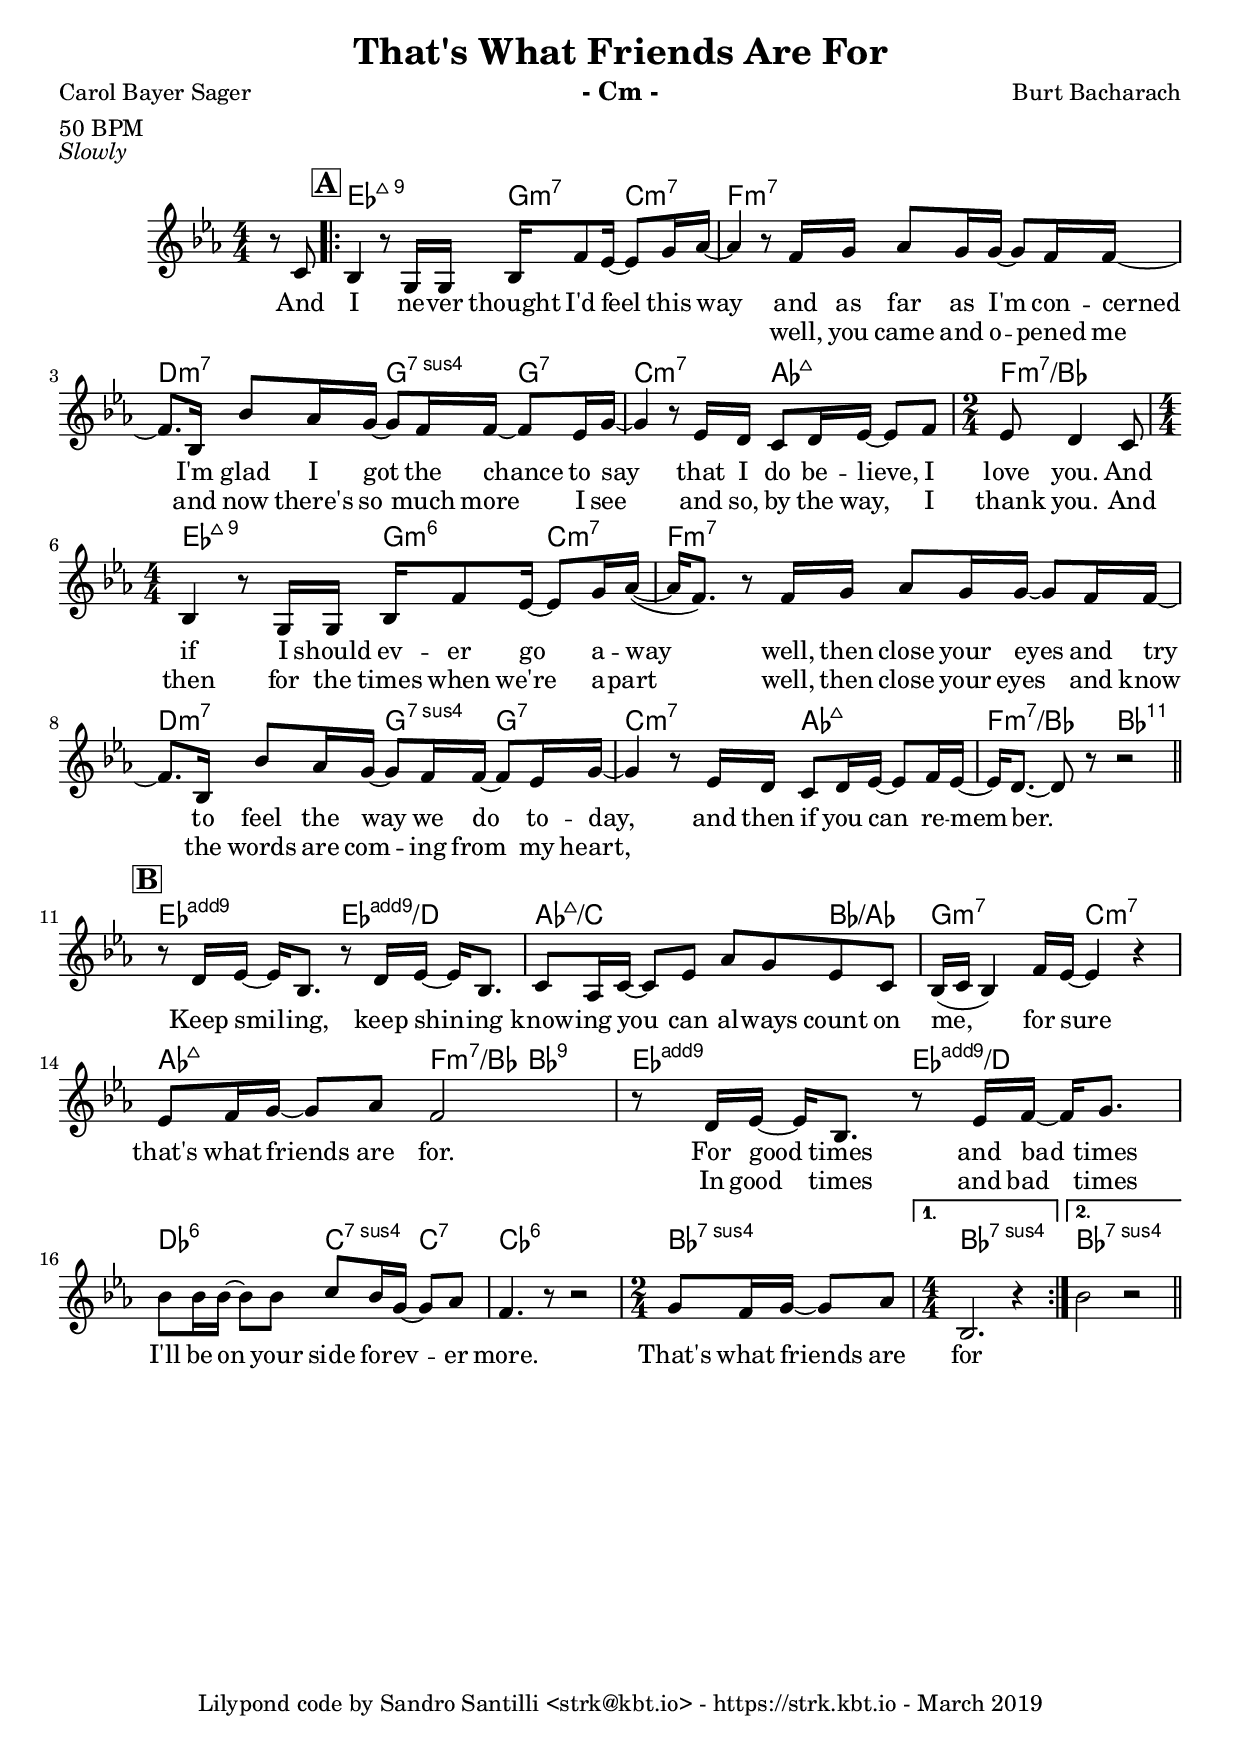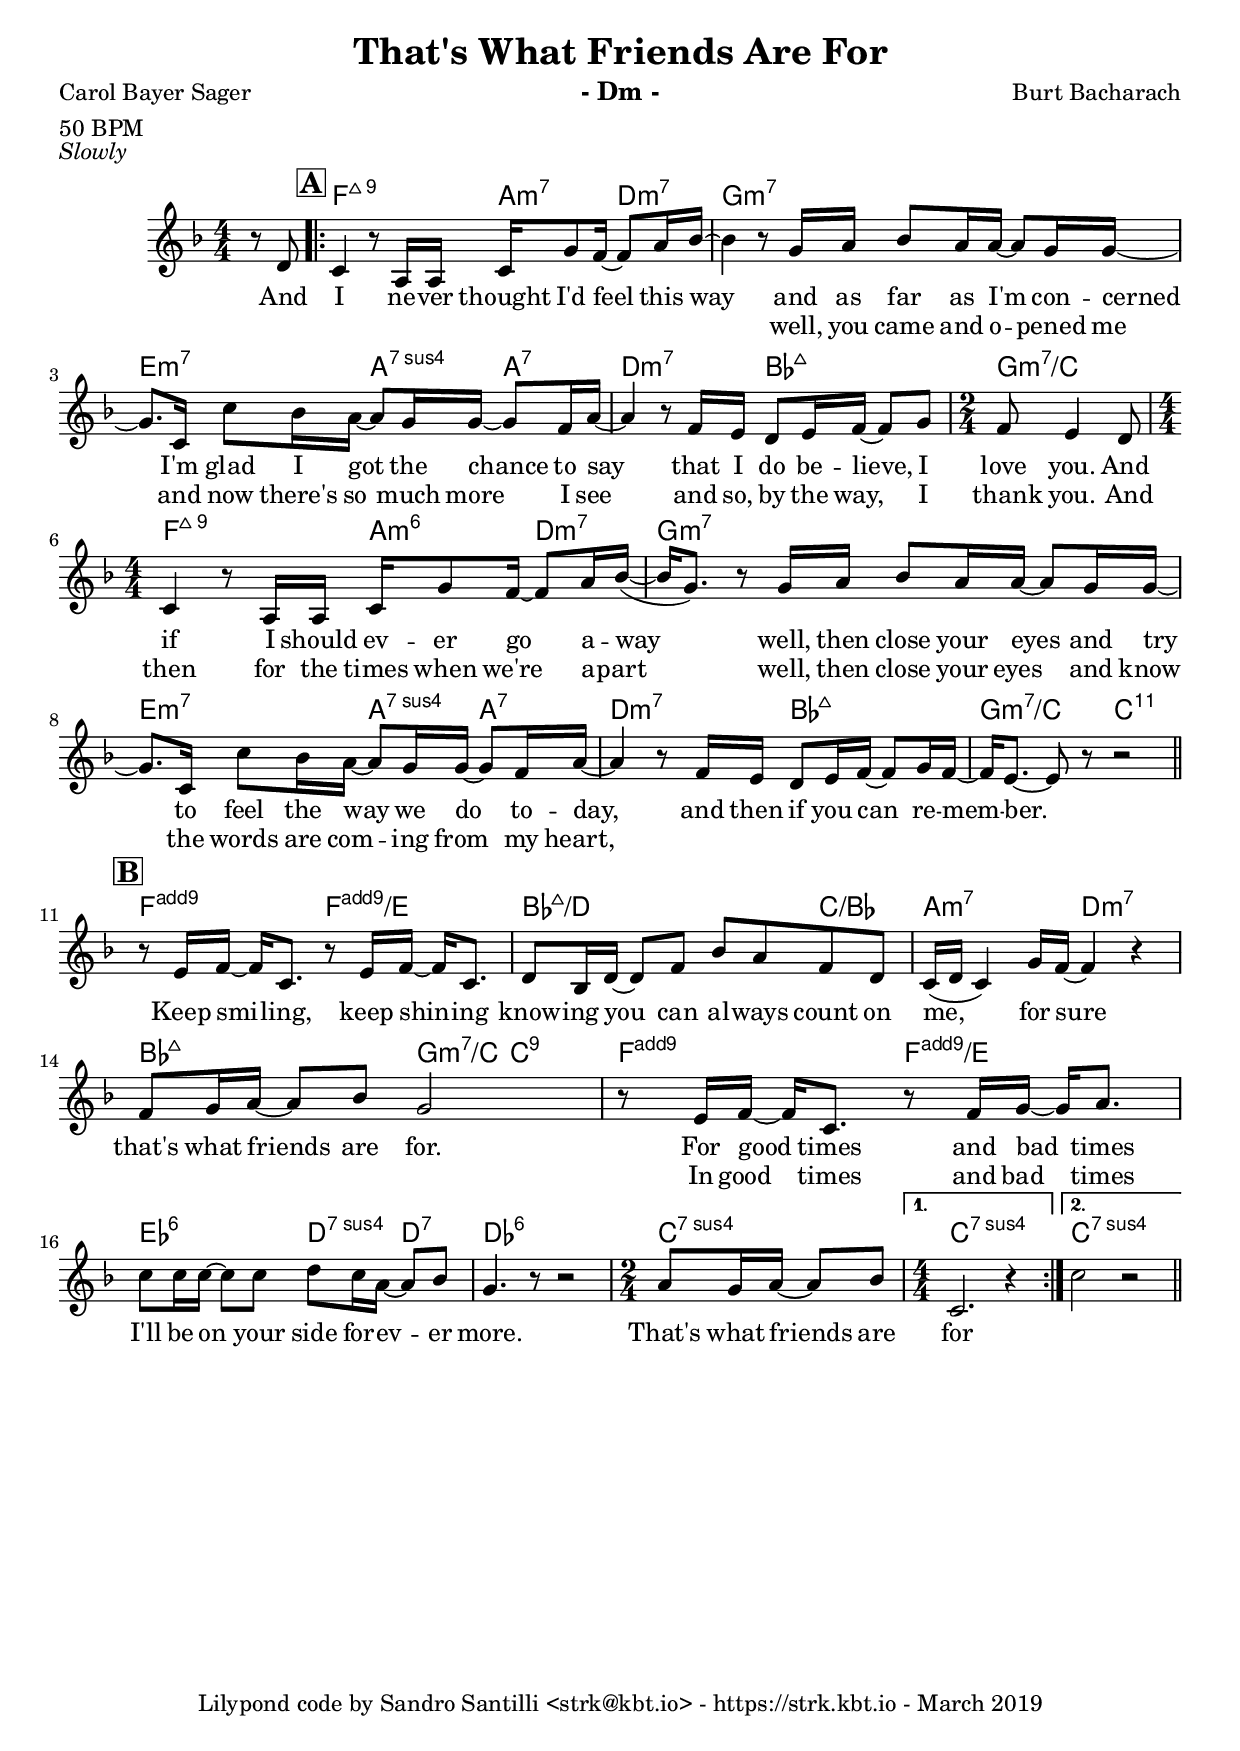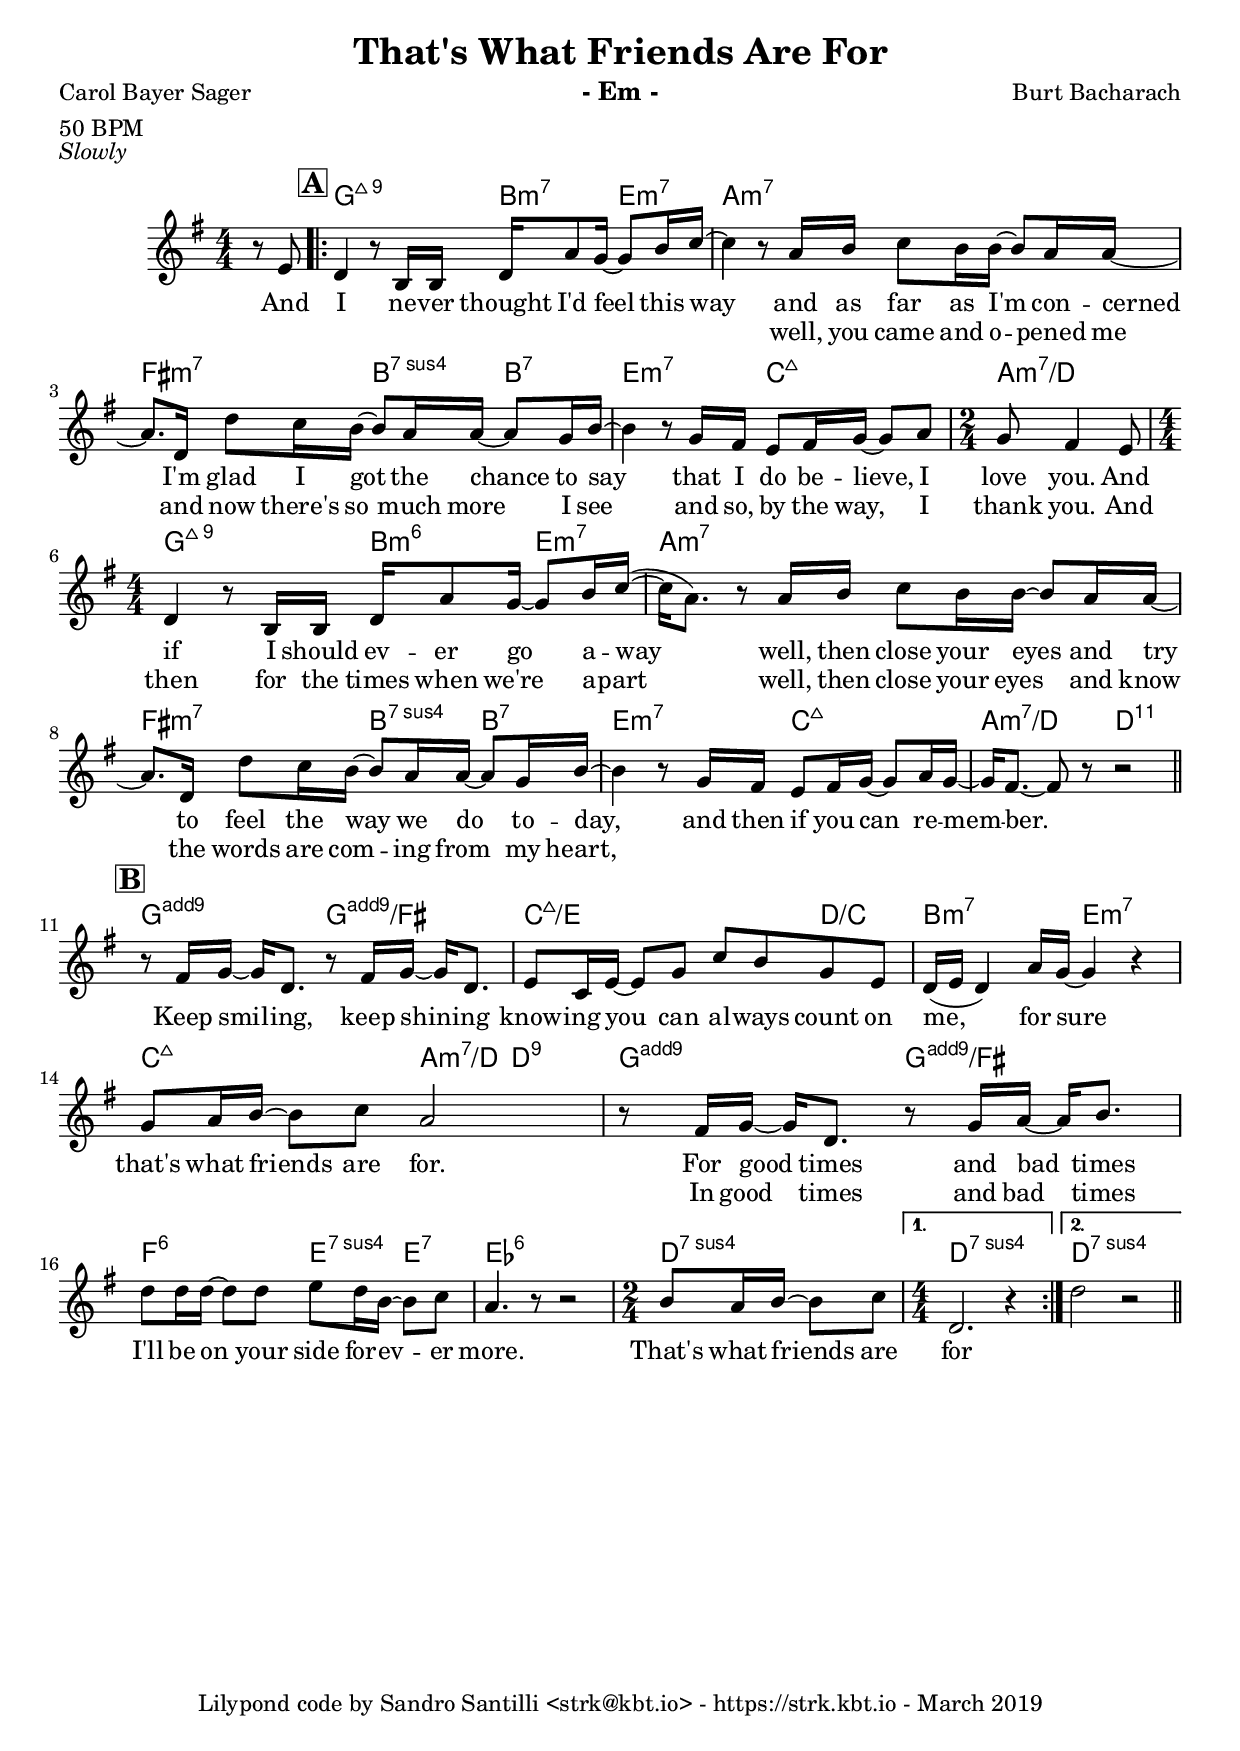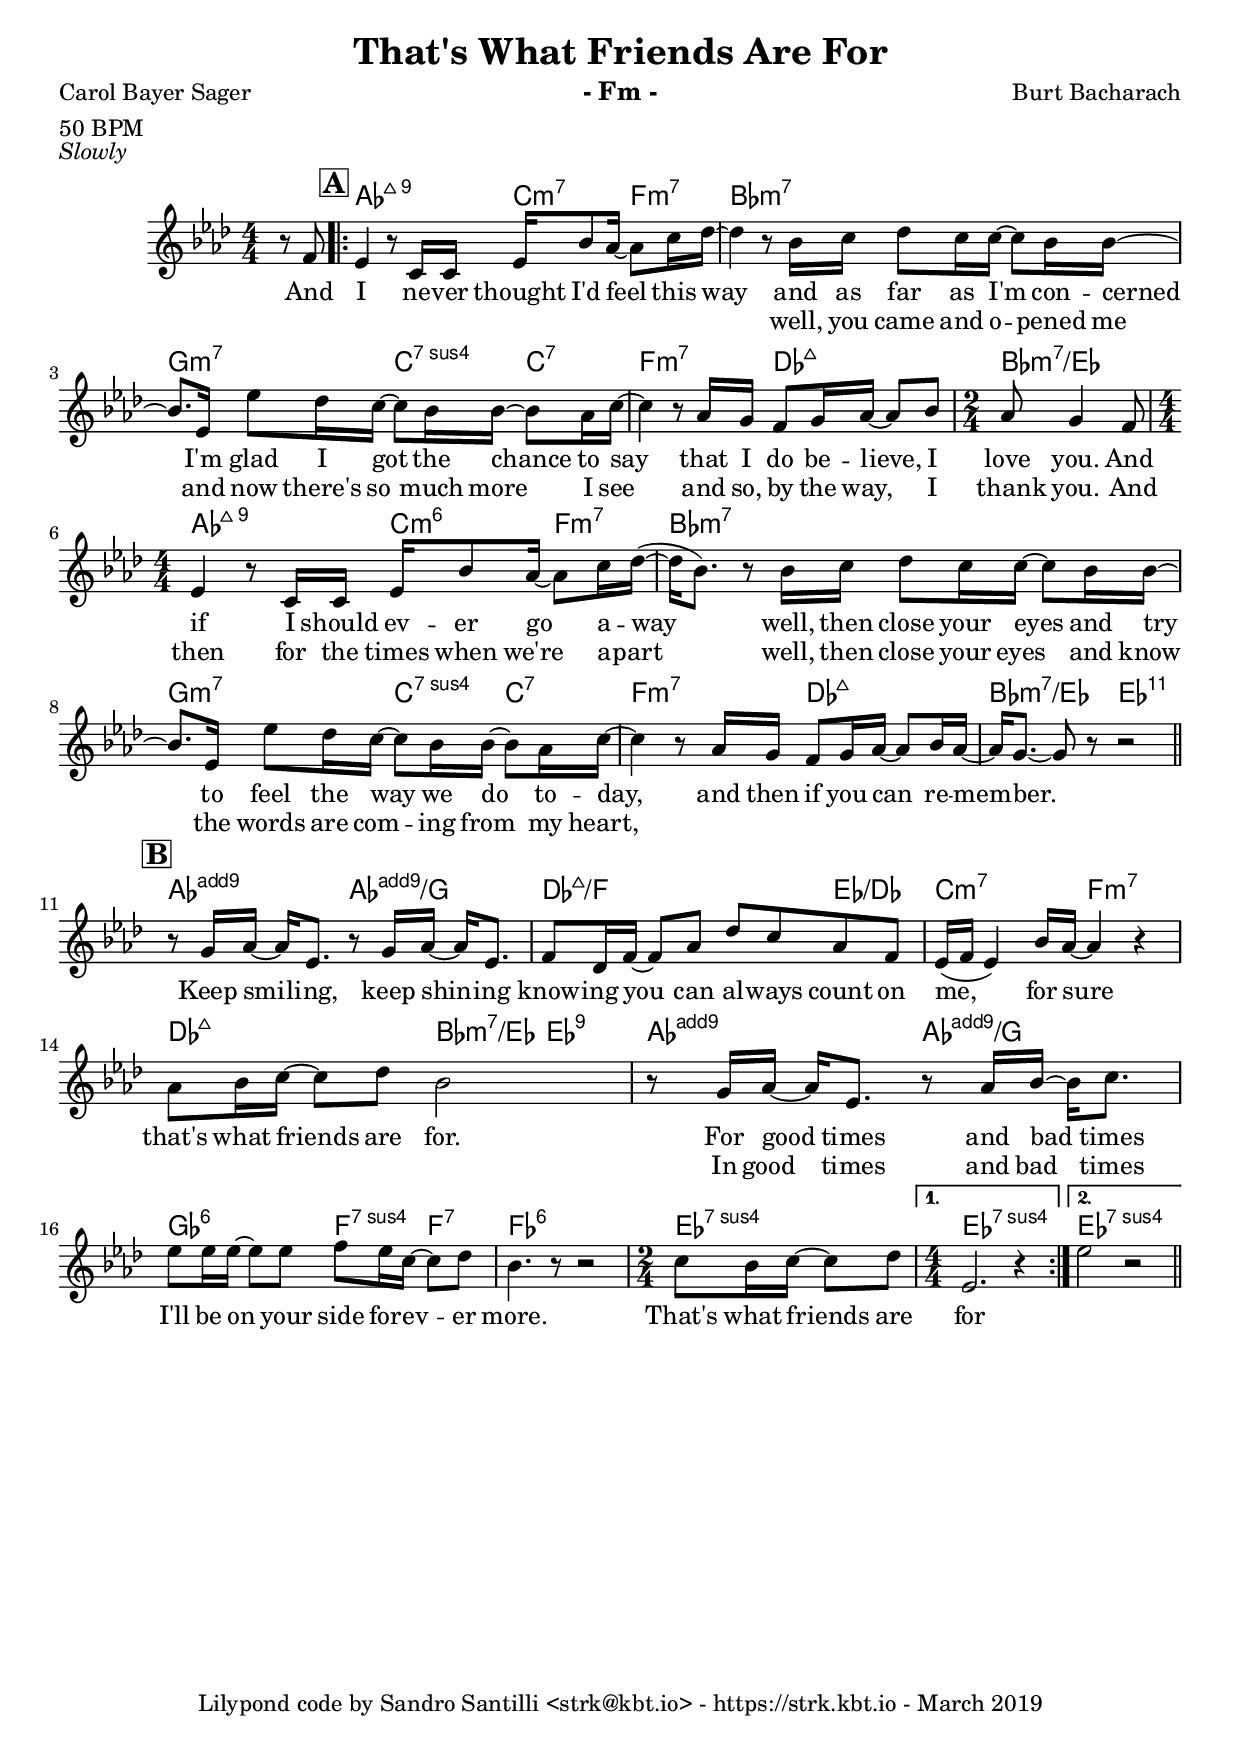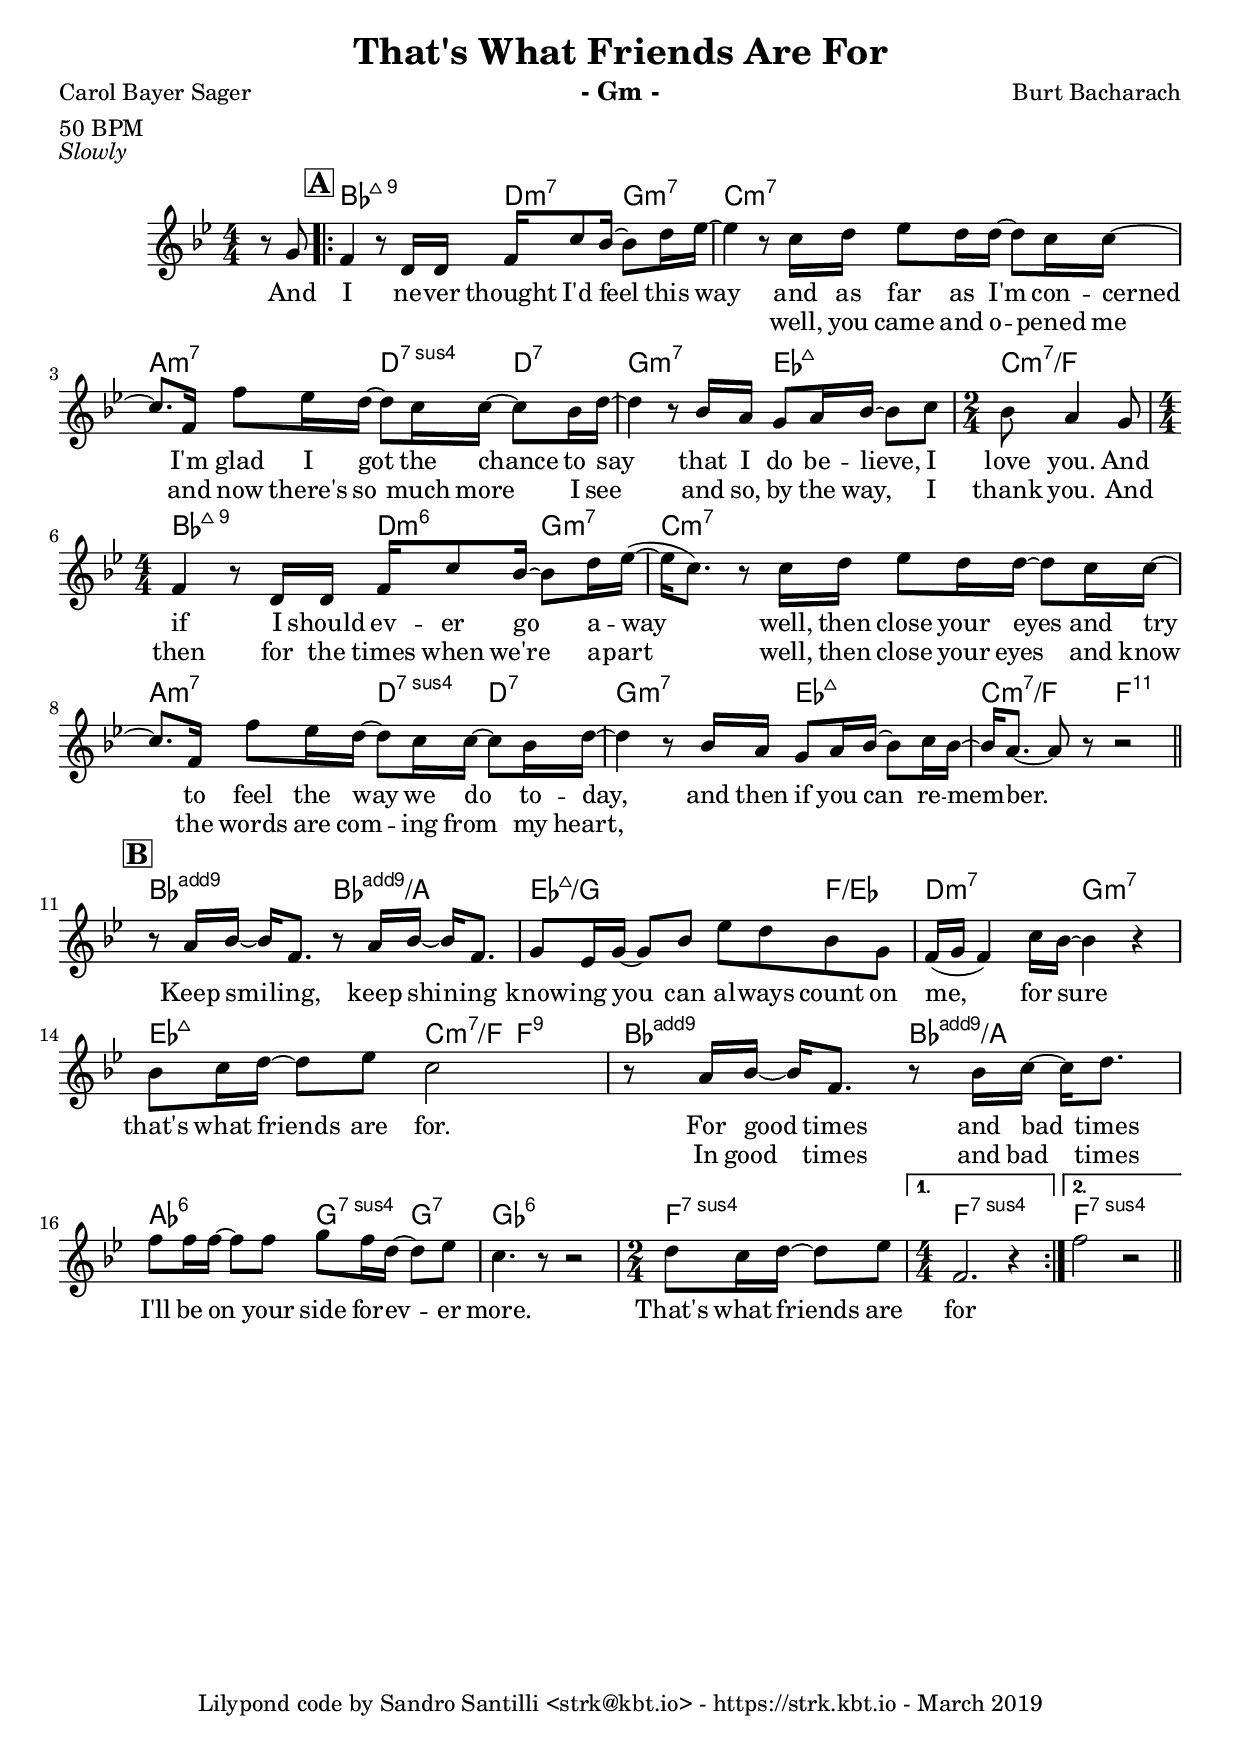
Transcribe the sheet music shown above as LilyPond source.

\version "2.10.33"

\header {
  title = "That's What Friends Are For"
  %subtitle = ""
  poet = "Carol Bayer Sager"
  composer = "Burt Bacharach"
  meter = "50 BPM"
  piece = \markup { \italic "Slowly" }
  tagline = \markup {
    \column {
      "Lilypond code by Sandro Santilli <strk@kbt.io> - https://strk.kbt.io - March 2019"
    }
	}
}

%#(set-global-staff-size 18)


words_line_one = \lyricmode {

  And I ne -- ver thought I'd feel this way

<<
  {
    and as far as I'm con -- cerned
    I'm glad I got the chance to say
    that I do be -- lieve, I love you.
    And if I should ev -- er go a -- way
    well, then close your eyes and try
    to feel the way we do to -- day,
  }
  \new Lyrics
  {
    well, you came and o -- pened me
    and now there's so much more I see
    and so, by the way, I thank you.
    And then for the times when we're a -- part
    well, then close your eyes and know
    the words are com -- ing from my heart,
  }
>>

  and then if you can re -- mem -- ber.

  % Refrain
  Keep smi -- ling, keep shin -- ing
  know -- ing you can al -- ways count on me, for sure
  that's what friends are for.

<<
  { For good times and bad times }
  \new Lyrics
  { In good times and bad times }
>>
  I'll be on your side for -- ev -- er more.
  That's what friends are for

}

words_line_two = \lyricmode {
}

% TODO: melody_intro

melody = \relative c' {

  \numericTimeSignature
  \key c \minor
  \time 4/4

  \partial 4 r8 c
  \mark \default
  \repeat volta 2 {
    % I never thought
    bes4 r8 g16 g bes f'8 ees16~ ees8 g16 aes~ |
    % and as far as I'm concerned
    aes4 r8 f16 g aes8 g16 g~ g8 f16 f~ |
      f8. bes,16 bes'8 aes16 g~ g8 f16 f~ f8 ees16 g~ |
    % that I do believe
    g4 r8 ees16 d c8 d16 ees~ ees8 f |
    \time 2/4
    ees8 d4 c8 |
    \time 4/4
      % And if I should ever go
      bes4 r8 g16 g bes f'8 ees16~ ees8 g16 aes(~ |
    % well, then close your eyes and try
    aes16 f8. ) r8 f16 g aes8 g16 g~ g8 f16 f~ |
      f8. bes,16 bes'8 aes16 g~ g8 f16 f~ f8 ees16 g~ |
    % and then if you can remember
    g4 r8 ees16 d c8 d16 ees~ ees8 f16 ees~ |
      ees d8.~ d8 r8 r2 |
    \bar "||"

    \break
    \mark \default

    % Keep smiling
    r8 d16 ees~ ees bes8. r8 d16 ees~ ees bes8. |
      c8 aes16 c~ c8 ees aes g ees c |
    % me, for sure
    bes16( c bes4) f'16 ees~ ees4 r4 |
      ees8 f16 g~ g8 aes f2 |
    % for good times
    r8 d16 ees~ ees bes8. r8 ees16 f~ f g8. |
      bes8 bes16 bes~ bes8 bes c bes16 g~ g8 aes |
    % more.
    f4. r8 r2 |


    % That's what friends are for
    \time 2/4
    g8 f16 g~ g8 aes |
%    \once \override Score.RehearsalMark.self-alignment-X = #RIGHT
%    \override Score.RehearsalMark #'outside-staff-priority = #599
%    \mark \markup {
%      \tiny \italic
%      \column {
%            \line { "To Coda" }
%      }
%    }
    \time 4/4
  }
  \alternative {
    {
      bes,2. r4 |
    }
    {
      bes'2 r2 |
%      \once \override Score.RehearsalMark.self-alignment-X = #RIGHT
%      \override Score.RehearsalMark #'outside-staff-priority = #599
%      \mark \markup {
%        \tiny \italic
%        \column {
%          \line { "D.S. al Coda and fade" }
%          %\line { "and fade" }
%        }
%      }
    }
  }
  \bar "||"

  % TODO: coda
}

bassLine = \relative c' {
}

harmony = \chordmode {
  \key c \minor
  \time 4/4

  \set additionalPitchPrefix = #"add"

  \partial 4 s4 |
  \repeat volta 2 {
    ees2:maj9 g4:m7 c:m7 |
    f1:m7 |
      % TODO: no 5
      d2:m7
      g4:7sus4 g:7 |
    c2:m7 aes:7+ |

    \time 2/4
    f2:m7/bes

    \time 4/4
    ees2:maj9 g4:m6 c:m7
    f1:m7 |
      % TODO: "no 5th"
      d2:m7^5
      g4:7sus4 g:7 |
    c2:m7 aes:7+ |
    f2:m7/bes bes:11 |

    % Segno

    ees2:9^7 ees:9^7/d |
    aes2.:7+/c bes4/aes |
    g2:m7 c:m7 |

    aes2:7+ f4:m7/bes bes:9 |

    ees2:9^7 ees2:9^7/d |
    des2:6^5 c4:7sus4 c:7 | ces1:6^5 |

    \time 2/2
    bes2:7sus4 |
    \time 4/4
  }
  \alternative {
    { bes1:7sus4 }
    { bes1:7sus4 }
  }
}

leadSheet = {
	<<
    %\new FretBoards {
    \new ChordNames {
      \harmony
    }

    \new Staff {
		  \new Voice = "vocal" { \melody } 
    }

	  \new Lyrics \lyricsto "vocal" \words_line_one

  >>
}

bassSheet = {
	<<
    \new ChordNames {
      \harmony
    }

    \new Staff {
		  \new Voice = "bass" { \bassLine } 
    }

  >>
}

% ----------- BOOKS ----

\layout {
  %\override Text #'font-size = #-2
  \override ParenthesesItem.font-size = #4
  \set Score.markFormatter = #format-mark-box-alphabet
  %\context { \Score \override LyricText #'font-size = #-2 }
}

\book {
  \bookOutputSuffix "Cm"
  \header { instrument = "- Cm -" }
  \score {
    \leadSheet
  }
}

\book {
  \bookOutputSuffix "Dm"
  \header { instrument = "- Dm -" }
  \score {
    \transpose ees f
    \leadSheet
  }
}

\book {
  \bookOutputSuffix "Em"
  \header { instrument = "- Em -" }
  \score {
    \transpose ees g
    \leadSheet
  }
}


\book {
  \bookOutputSuffix "Fm"
  \header { instrument = "- Fm -" }
  \score {
    \transpose ees aes
    \leadSheet
  }
}

\book {
  \bookOutputSuffix "Gm"
  \header { instrument = "- Gm -" }
  \score {
    \transpose ees bes
    \leadSheet
  }
}


%--------- MIDI ----------------

midiScore = {
  <<
    \new ChordNames {
      \set Staff.midiInstrument = "guitar harmonics"
      \harmony
    }
    \new Staff {
      %\set Staff.midiInstrument = "muted trumpet"
      \new Voice = "vocal" { \melody }
    }
    \new Staff {
      \set Staff.midiInstrument = "acoustic bass"
      \new Voice = "bass" { \bassLine }
    }
  >>
}

\book {
  \bookOutputSuffix "track-Cm"
  \score {
    \unfoldRepeats
    \midiScore
    \midi {
      \context {
        \Score tempoWholesPerMinute = #(ly:make-moment 80 4)
      }
    }
  }
}

\book {
  \bookOutputSuffix "track-Fm"
  \score {
    \transpose ees aes
    \unfoldRepeats
    \midiScore
    \midi {
      \context {
        \Score tempoWholesPerMinute = #(ly:make-moment 80 4)
      }
    }
  }
}
